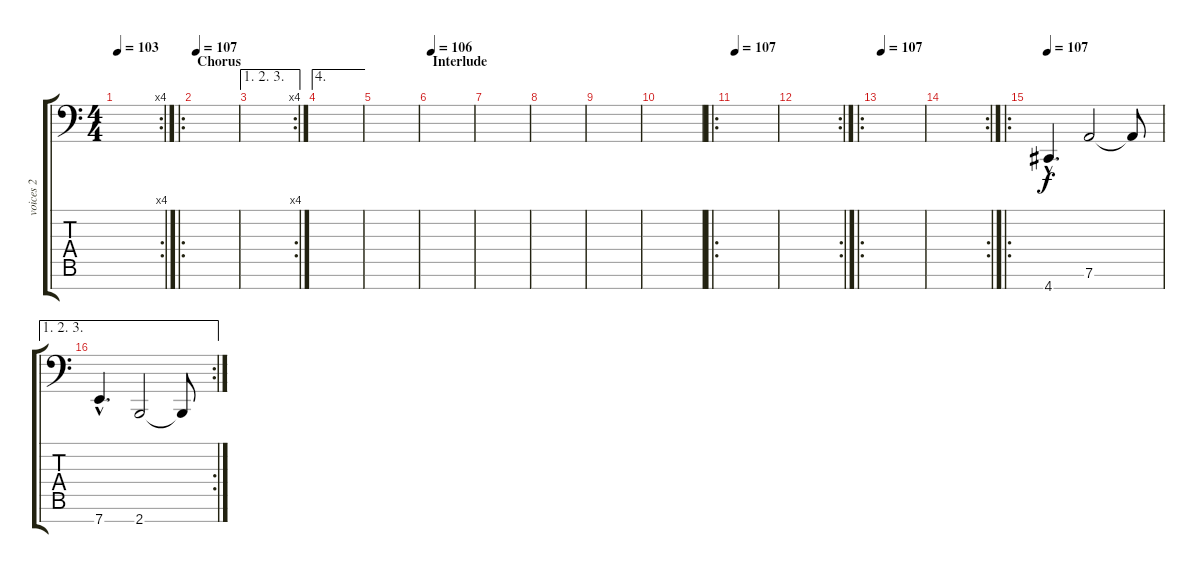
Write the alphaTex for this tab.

\track ("voices 2" "voices 2") {instrument choiraahs}
\staff {score tabs}
\tuning (D4 A3 F3 C3 G2 D2 A1) {hide}
\rc 4
\ts (4 4)
\tempo 103
\clef f4
\ks c
|
\ro
\section ("" "Chorus")
\tempo 107
|
\ae (1 2 3)
\rc 4
|
\ae 4
|
|
\section ("" "Interlude")
\tempo 106
|
|
|
|
|
\ro
\tempo 107
|
\rc 2
|
\ro
\tempo 107
|
\rc 2
|
\ro
\tempo 107
4.7{hac}.4{d} 7.6.2 7.6{t}.8 |
\ae (1 2 3)
\rc 2
7.7{hac}.4{d} 2.7.2 2.7{t}.8
